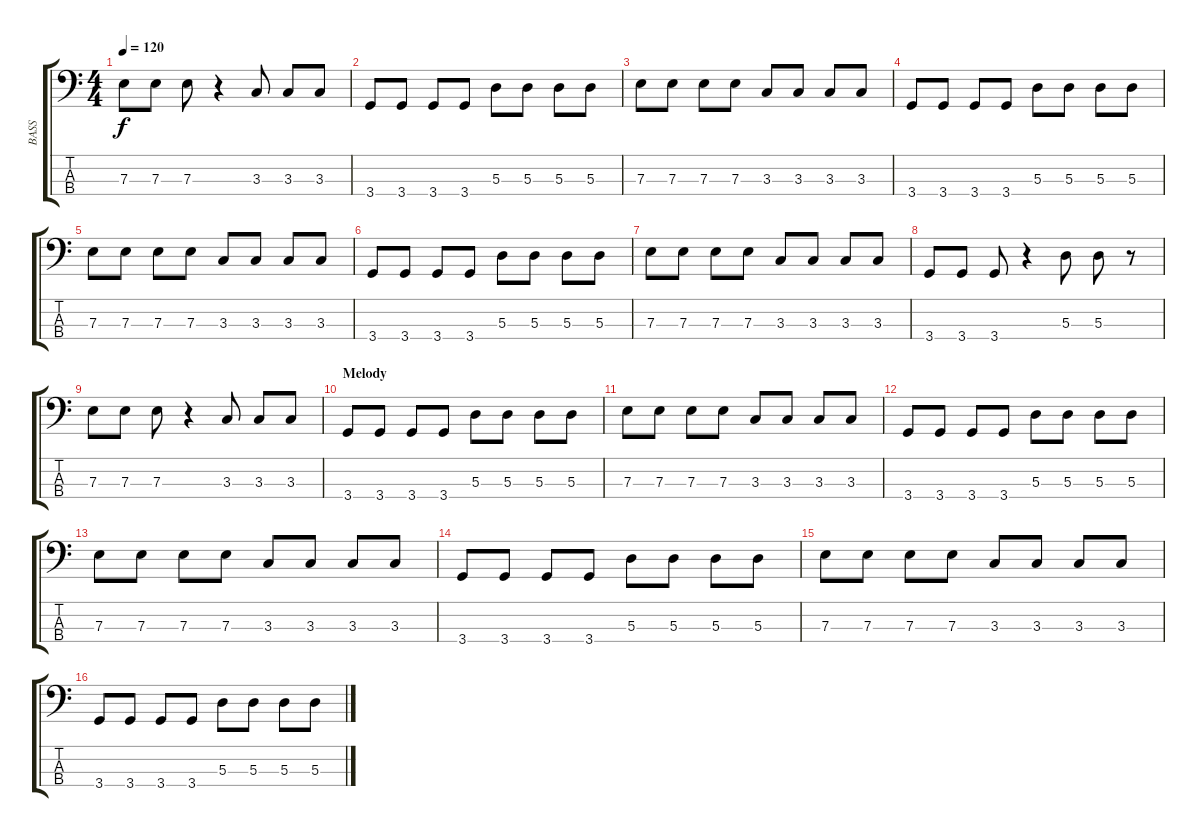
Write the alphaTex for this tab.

\track ("BASS" "BASS") {instrument electricbassfinger}
\staff {score tabs}
\tuning (G2 D2 A1 E1) {hide}
\ts (4 4)
\tempo 120
\clef f4
\ks c
7.3.8{dy f} 7.3.8 7.3.8 r.4 3.3.8 3.3.8 3.3.8 |
3.4.8 3.4.8 3.4.8 3.4.8 5.3.8 5.3.8 5.3.8 5.3.8 |
7.3.8 7.3.8 7.3.8 7.3.8 3.3.8 3.3.8 3.3.8 3.3.8 |
3.4.8 3.4.8 3.4.8 3.4.8 5.3.8 5.3.8 5.3.8 5.3.8 |
7.3.8 7.3.8 7.3.8 7.3.8 3.3.8 3.3.8 3.3.8 3.3.8 |
3.4.8 3.4.8 3.4.8 3.4.8 5.3.8 5.3.8 5.3.8 5.3.8 |
7.3.8 7.3.8 7.3.8 7.3.8 3.3.8 3.3.8 3.3.8 3.3.8 |
3.4.8 3.4.8 3.4.8 r.4 5.3.8 5.3.8 r.8 |
7.3.8 7.3.8 7.3.8 r.4 3.3.8 3.3.8 3.3.8 |
\section ("" "Melody")
3.4.8 3.4.8 3.4.8 3.4.8 5.3.8 5.3.8 5.3.8 5.3.8 |
7.3.8 7.3.8 7.3.8 7.3.8 3.3.8 3.3.8 3.3.8 3.3.8 |
3.4.8 3.4.8 3.4.8 3.4.8 5.3.8 5.3.8 5.3.8 5.3.8 |
7.3.8 7.3.8 7.3.8 7.3.8 3.3.8 3.3.8 3.3.8 3.3.8 |
3.4.8 3.4.8 3.4.8 3.4.8 5.3.8 5.3.8 5.3.8 5.3.8 |
7.3.8 7.3.8 7.3.8 7.3.8 3.3.8 3.3.8 3.3.8 3.3.8 |
3.4.8 3.4.8 3.4.8 3.4.8 5.3.8 5.3.8 5.3.8 5.3.8
